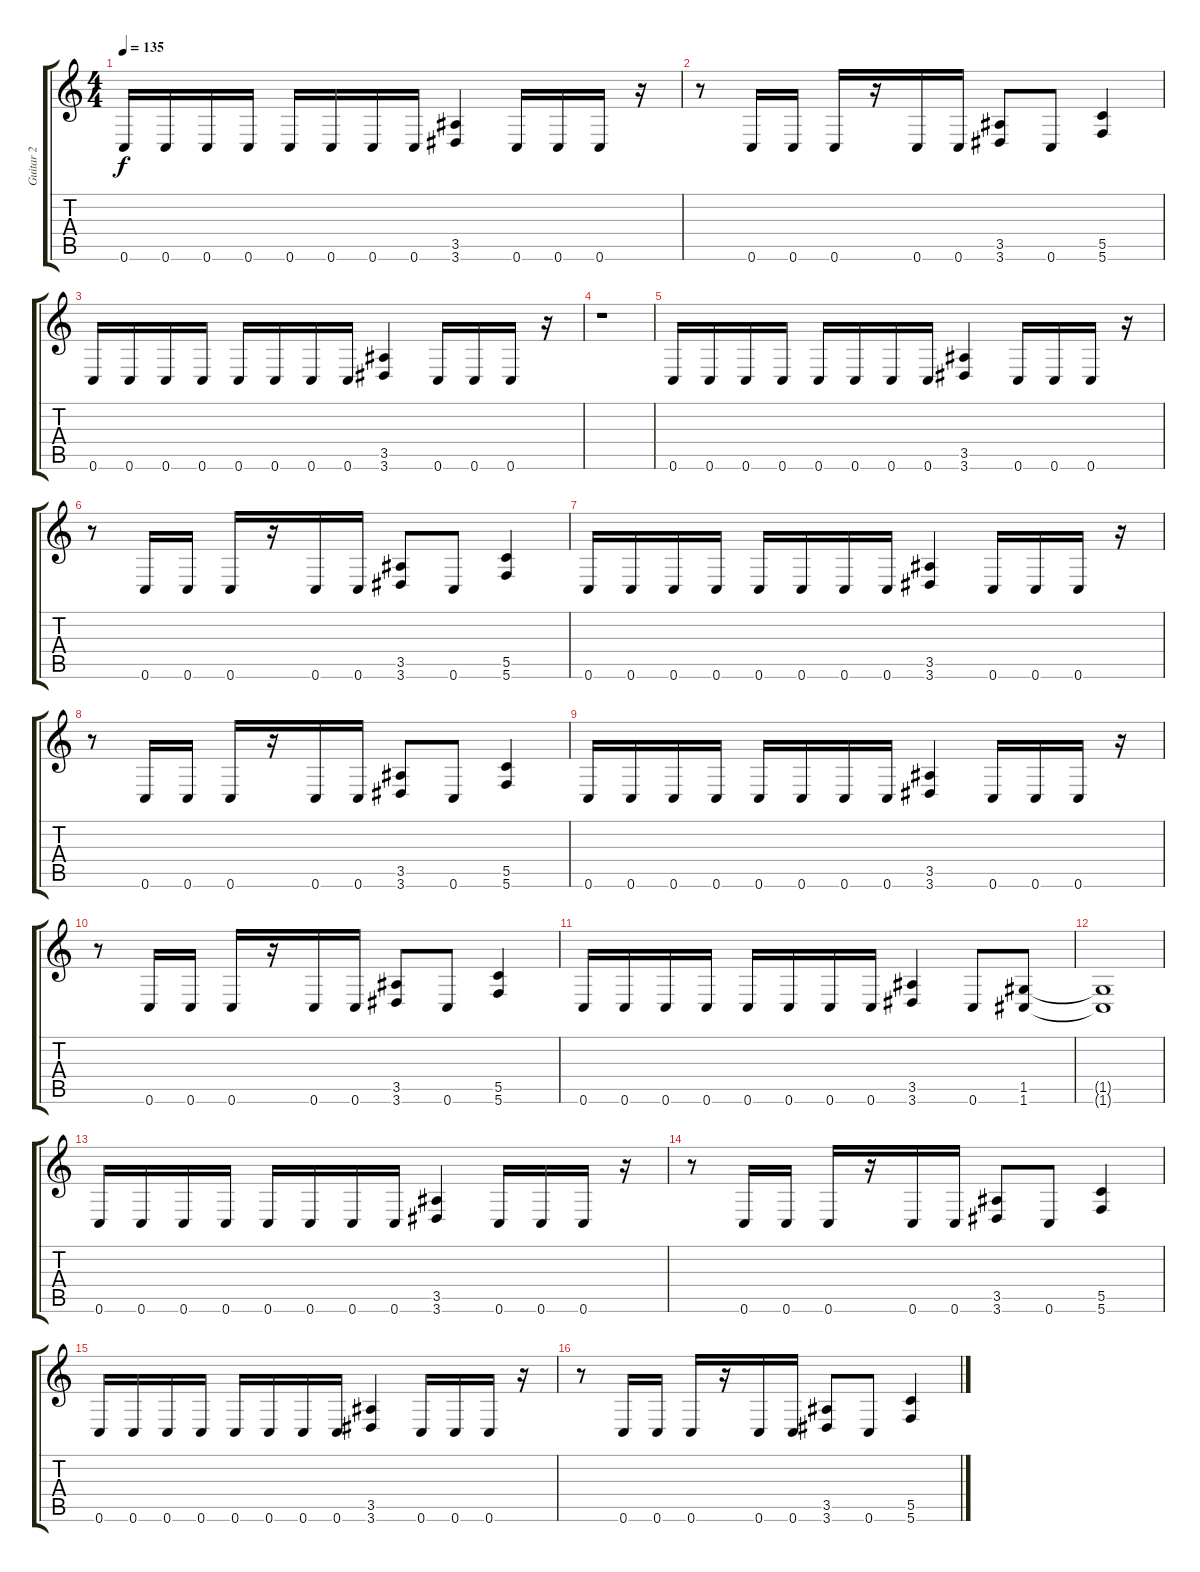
\track ("Guitar 2" "Guitar 2") {instrument distortionguitar}
\staff {score tabs}
\tuning (D4 A3 F3 C3 G2 C2) {hide}
\ts (4 4)
\tempo 135
\clef g2
\ks c
0.6.16{dy f} 0.6.16 0.6.16 0.6.16 0.6.16 0.6.16 0.6.16 0.6.16 (3.5 3.6).4 0.6.16 0.6.16 0.6.16 r.16 |
r.8 0.6.16 0.6.16 0.6.16 r.16 0.6.16 0.6.16 (3.5 3.6).8 0.6.8 (5.5 5.6).4 |
0.6.16 0.6.16 0.6.16 0.6.16 0.6.16 0.6.16 0.6.16 0.6.16 (3.5 3.6).4 0.6.16 0.6.16 0.6.16 r.16 |
r.1 |
0.6.16 0.6.16 0.6.16 0.6.16 0.6.16 0.6.16 0.6.16 0.6.16 (3.5 3.6).4 0.6.16 0.6.16 0.6.16 r.16 |
r.8 0.6.16 0.6.16 0.6.16 r.16 0.6.16 0.6.16 (3.5 3.6).8 0.6.8 (5.5 5.6).4 |
0.6.16 0.6.16 0.6.16 0.6.16 0.6.16 0.6.16 0.6.16 0.6.16 (3.5 3.6).4 0.6.16 0.6.16 0.6.16 r.16 |
r.8 0.6.16 0.6.16 0.6.16 r.16 0.6.16 0.6.16 (3.5 3.6).8 0.6.8 (5.5 5.6).4 |
0.6.16 0.6.16 0.6.16 0.6.16 0.6.16 0.6.16 0.6.16 0.6.16 (3.5 3.6).4 0.6.16 0.6.16 0.6.16 r.16 |
r.8 0.6.16 0.6.16 0.6.16 r.16 0.6.16 0.6.16 (3.5 3.6).8 0.6.8 (5.5 5.6).4 |
0.6.16 0.6.16 0.6.16 0.6.16 0.6.16 0.6.16 0.6.16 0.6.16 (3.5 3.6).4 0.6.8 (1.5 1.6).8 |
(1.5{t} 1.6{t}).1 |
0.6.16 0.6.16 0.6.16 0.6.16 0.6.16 0.6.16 0.6.16 0.6.16 (3.5 3.6).4 0.6.16 0.6.16 0.6.16 r.16 |
r.8 0.6.16 0.6.16 0.6.16 r.16 0.6.16 0.6.16 (3.5 3.6).8 0.6.8 (5.5 5.6).4 |
0.6.16 0.6.16 0.6.16 0.6.16 0.6.16 0.6.16 0.6.16 0.6.16 (3.5 3.6).4 0.6.16 0.6.16 0.6.16 r.16 |
r.8 0.6.16 0.6.16 0.6.16 r.16 0.6.16 0.6.16 (3.5 3.6).8 0.6.8 (5.5 5.6).4
